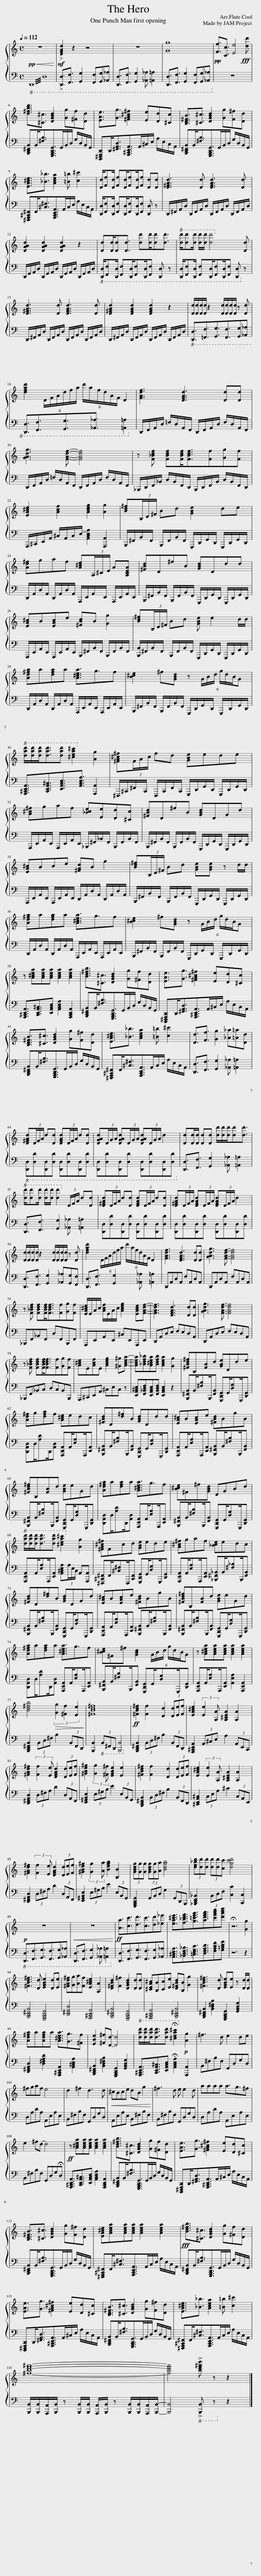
X:1
%%score { 1 | 2 }
L:1/8
Q:1/4=112
M:4/4
I:linebreak $
K:C
V:1 treble
V:2 bass
V:1
 z8 | [DFAd]2 z2 z4 | z8 | [Gg]8 |!pp! [Ff]3/2[Cc]3/2 [Ee]4!fff! [dd'] |$ %5
 [d^fbd']3/2[^C^c]3/2 [DGBd]2 [Gg][^Ff][Dd] | [EAe]3/2[Gg]3/2 [^FA^c^f]2 [Ee][Dd][^Cc] | [B,D^FB]3/2[^C^c]3/2 [DGBd]2 [Gg][F^f][Dd] |$ [EA^ce]3/2[_B_b]3/2 [Acea]2 [=B=b] [c^c']2 | [Dd]/[Ff][Dd]/ [Ff][Dd]/[Ff][Dd]/[Ff] [Dd][Dd] | %10
 [D^FAd]3 [Dd] [DFAd]3 [Dd] |$ [DGAd]2 [DGAd]2 [DGAd]2 z2 | [Dd][Dd]/[Dd][Dd]3/2 [dd'][dd']/[dd'][dd']3/2 |!8va(! [d'd'']/[d'd''][d'd'']/ [d'd'']/[d'd'']/ [d'd'']4!8va)! [Dd] |$ [D^FAd]3 [Dd] [DFAd]3 [Dd] | %15
 [D^FAd]2 [DFAd]2 [DFAd]2 z2 | [Dd]/[Dd]/[Dd]/[Dd]/ z2 [Dd]/[Dd]/[Dd]/[Dd]/ z [Dd] |$ [dfad']2 (6:4:6D/F/A/d/f/a/ (6:4:6d'/a/f/d/A/F/ D2 | [FAdf]3 [DFAd]3 [Dd][Dd] |$ [GAdg]3 [FAdf]- [FAdf]4 | %20
 z [F_Bdf] [FBdf][FBdf]<[FBdf][Ff][Gg][Ff] |$ [EA^ce]2 [Acf]2 [Aceg]2 [Ag]2 | [Bd^f](3B,/D/^F/ Bd [GBe]2 de |$ [Ad^f]gaf [A^ce](3A,/^C/E/ A[A,CEA] | [^FBd]D^fB [GBd]Ddd |$ %25
 [EA^c]B[EAc]e [^FBd]B [Gg]2 | [Bd^f](3B,/D/^F/ Bd [GBe] e2 d/d/ |$ [Ad^fa]a[dfa]a [A^cea]3/2g3/2f | [B^ce]2 ^f[GBd] z (6:4:6G/B/d/ g/d/B/G |$!8va(! [d'a'd'']/[d'a'd'']/[d'a'd'']<[d'a'd''][d'a'd''] [^c'e'a'^c'']2!8va)! [Ag]2 | %30
 [^FA^c^f](3F/A/c/ fd [GBe]ede |$ [A^c^f]gaf [_Bce][Ee][Dd][^Cc] | [^FBd]D^fB [GBd]DGd |$ [EA^c]Bce [^FAd]B g2 | [Bd^f](3B,/D/^F/ Bd [GBe][GBe] z d/d/ |$ %35
 [Ad^fa]a[dfa]a [A^cea]3/2g3/2f | [B^ce]2 ^f[GBd] z (6:4:6G/B/d/ g/d/B/G |$ z [A^cea][Acea][Acea] [Acea]2 [Acea]2 | [Bd^fb]3/2[^C^c]3/2 [DGBd]2 [Gg][^Ff][Dd] | [EAe]3/2[Gg]3/2 [^FA^c^f]2 [Ee][Dd][^Cc] |$ %40
 [B,D^FB]3/2[^C^c]3/2 [DGBd]2 [Gg][F^f][Dd] | [EA^ce]3/2[_B_b]3/2 [Acea]2 [=B=b] [c^c']2 | [Dd]3/2[Ff]3/2 [Gg]2 [_A_a][=A=a][Dd] |$ [D^FAd](3D/F/A/ d[Dd] [DFAd](3D/F/A/ d[Dd] | [DGAd](3D/G/A/ [DGAd](3D/G/A/ [DGAd](3D/G/A/ d2 | %45
 [Dd][Dd]/[Dd]/ [Dd][Dd] [dd']/[dd']/[dd']/[dd'][dd']3/2 |$!8va(! [d'd'']/[d'd''][d'd'']/ [d'd'']/[d'd'']/ [d'd'']2!8va)! (3D/F/A/ d[Dd] | [D^FAd](3D/F/A/ d[Dd] [DFAd](3D/F/A/ d[Dd] | [D^FAd](3D/F/A/ [DFAd](3D/F/A/ [DFAd](3D/F/A/ d2 |$ [Dd]/[Dd]/[Dd]/[Dd]/ z2 [Dd]/[Dd]/[Dd]/[Dd]/ z [Dd] | %50
 [dfad']2 (6:4:6D/F/A/d/f/a/ (6:4:6d'/a/f/d/A/F/ D2 | [FAdf]3 [DFAd]3 [Dd][Dd] | [GAdg]3 [FAdf]- [FAdf]4 |$ z [F_Bdf] [FBdf][FBdf]<[FBdf][Ff][Gg][Ff] | [EA^ce]/E/A/c/ [Acf]/E/A/c/ [Aceg]2 [EAce][FAdf]- | %55
 [FAdf]3 [DFAd]3 [Dd][Dd] | [GAdg]3 [FAdf]- [FAdf]4 |$ z [F_Bdf] [FBdf][FBdf]<[FBdf][Ff][Gg][Ff] | [A^ce]E[Acf]E [Aceg]2 [^G^g][Acea]- | [Acea][_Bdf_b][A^cea][Bdfb] [Acea]2 [Gg]2 | %60
 [^FBd^f]B,[FB]d [GBe]Dde |$ [Ad^f]g[dfa]f [A^ce]edc | [^FBd]D[d^f]B [GBd]Ddd | [EA^c]B[EAc]e [^FBd]BgB |$ [^FBd^f]B,[FB]d [GBe]eGd | %65
 [Ad^fa]a[dfa]a [A^cea]3/2g3/2f | [B^ce]^F^f[GBd] DGBd |$!8va(! [d'a'd'']/[d'a'd'']/[d'a'd'']<[d'a'd''][d'a'd''] [^c'e'a'^c'']2!8va)! [Ag]2 | [^FA^c^f]Fcd [GBe]ede | [A^c^f]gaf [_Bce]edc |$ %70
 [^FBd]D[d^f]B [GBd]DGd | [EA^c]B[EAc]e [^FBd]BgB | [^FBd^f]B,[FB]d [GBe]eGd |$ [Ad^fa]a[dfa]a [A^cea]3/2g3/2f | [B^ce]^F^f [GBd]2 (6:4:6G/B/d/ g/d/B/G | %75
 z [A^cea][Acea][Acea] [Acea]2 [Acea]2 |$ [Bd^fb]4!>(! (3[Gg]2 [^Ff]2 [Ee]2!>)! | [^FBd^f]8 |!ff! [^FBd^f]2 [Ff]2 [Dd]2 (3[Dd][Ee][Ff] | [EA^ce]2 (3:2:2[Ee]2 [A,A] [A,^CEA]2 [A,A]2 |$ %80
 [^FAd^f]2 (3:2:2[Ff]2 [Ee] [DFAd]2 (3[Dd][Ee][Ff] | [^GBe^g]2 (3:2:2[Gg]2 [^F^f] [EGBe]2 [Ee]2 | [^FBd^f]2 [Ff]2 [Dd]2 (3[Dd][Ee][Ff] | [EA^ce]2 (3:2:2[Ee]2 [A,A] [A,^CEA]2 [A,A]2 |$ [^FAd^f]2 (3:2:2[Ff]2 [Ee] [DFAd]2 (3[Dd][Ee][Ff] | %85
 [^GBe^g]2 (3:2:2[Gg]2 [Aa] [Begb]2 [B,B]2 | (3[GBdg][Gg][Gg] (3[GBdg][Gg][Aa] [Bdgb]4 | (3[df_bd'][dd'][dd'] (3[dd'][dd'][cc'] [dgc'd']4 |$!p! z8 | z8 | %90
!ff! [Aa]3/2[cc']3/2[dd']3/2[cc']3/2[dd'][_e_e'] | [ea^c'e']3/2[f_bd'f']3/2[g=c'e'g']3/2[ad'f'a']3/2[c'f'a'c''][d'g'b'd''] | !fermata!z6 [Gg]2 |$ [^FBd^f]3 [Dd] [EGBe]2 [Dd][Ee] | [^FAd^f][Gg][Aa][Ff] [EA^ce]2 [A,A]2 | %95
 [D^FBd]2 [F^f]2 [DGBd]2 [Dd][Dd] | [^CEA^c][B,B][Cc][Ee] [D^FBd][B,B] [Gg]2 | [^FBd^f]3 [Dd] [EGBe][Ee] z [Dd]/[Dd]/ |$ [Ad^fa]a[Adfa]a [A^cea]3/2[Gg]3/2[^Ff] | [EBe]2 [^F^f][Dd]- [Dd]4 | %100
!8va(! [d'a'd'']/[d'a'd'']/[d'a'd'']<[d'a'd''][d'a'd''] !fermata![^c'e'a'^c'']2!8va)!!p! [Ag]2 | ^f3 d e2 de |$ ^fgaf e4 | d2 ^f2 d3 d |!<(! ^cBce dB g2!<)! | %105
 ^f3 d e e2 d | aaaa a3/2g3/2^f |$ e2 ^fd- d4 |!ff! z [A^cea][Acea][Acea] [Acea]2 [Acea]2 | [Bd^fb]3/2[^C^c]3/2 [DGBd]2 [Gg][^Ff][Dd] | %110
 [EAe]3/2[Gg]3/2 [^FA^c^f]2 [Ee][Dd][^Cc] |$ [B,D^FB]3/2[^C^c]3/2 [DGBd]2 [Gg][F^f][Dd] | [EA^ce][Acea][Acea][Acea] [Acea]2 [Acea]2 |!fff! [Bd^fb]3/2[^C^c]3/2 [DGBd]2 [Gg][^Ff][Dd] |$ [EAe]3/2[Gg]3/2 [^FA^c^f]2 [Ee][Dd][^Cc] | %115
 [B,D^FB]3/2[^C^c]3/2 [DGBd]2 [Gg][F^f][Dd] | [EA^ce]3/2[_B_b]3/2 [Acea]2 [=B=b] [c^c']2 |$ [^fbd'^f']8- | [fbd'f']4 !>![bd'^f'b'] z z2 |] %119
V:2
!pp!!<(!!8vb(! !///-!D,,,4 D,,4!<)! |!mf! [D,,,D,,]3/2[F,,,F,,]3/2 [G,,,G,,]2 [F,,,F,,][G,,,G,,][_A,,,_A,,] | [D,,,D,,]3/2[F,,,F,,]3/2 [G,,,G,,]2 [_A,,,_A,,] [=A,,,=A,,]2 | [D,,,D,,]3/2[F,,,F,,]3/2 [G,,,G,,]2 [F,,,F,,][G,,,G,,][_A,,,_A,,]!8vb)! | z8 |$ %5
 [B,,,D,,^F,,B,,]B,,<[^F,B,][G,,,B,,,D,,G,,]>G,,B,,/D,/ G,/D,/B,,/G,,/ | [D,,,^F,,,A,,,D,,]D,,<[^F,,A,,D,][A,,,^C,,E,,A,,]>A,,^C,/E,/ A,/E,/C,/A,,/ | [B,,,D,,^F,,B,,]B,,<[^F,B,][G,,,B,,,D,,G,,]>G,,B,,/D,/ G,/D,/B,,/G,,/ |$ [^F,,,A,,,^C,,^F,,]F,,<[^C,^F,][A,,,C,,E,,A,,]>A,,C,/E,/ A,/E,/C,/A,,/ | [D,,D,]/[F,,F,][D,,D,]/ [F,,F,][D,,D,]/[F,,F,][D,,D,]/[F,,F,] [D,,D,] z | %10
 D,,/^F,,/A,,/D,/ D,,/F,,/A,,/D,/ D,,/F,,/A,,/D,/ D,,/F,,/A,,/D,/ |$ D,,/G,,/A,,/D,/ D,,/G,,/A,,/D,/ D,,/G,,/A,,/D,/ D,,/G,,/A,,/D,/ |!8vb(! [D,,,D,,]/[F,,,F,,][D,,,D,,]/ [F,,,F,,][D,,,D,,]/[F,,,F,,][D,,,D,,]/[F,,,F,,] [D,,,D,,] z | [D,,,D,,]/[F,,,F,,][D,,,D,,]/ [F,,,F,,][D,,,D,,]/[F,,,F,,][D,,,D,,]/[F,,,F,,] [D,,,D,,]!8vb)! z |$ D,,/^F,,/A,,/D,/ D,,/F,,/A,,/D,/ D,,/F,,/A,,/D,/ D,,/F,,/A,,/D,/ | %15
 D,,/^F,,/A,,/D,/ D,,/F,,/A,,/D,/ D,,/F,,/A,,/D,/ D,,/F,,/A,,/D,/ |!8vb(! [D,,,D,,]3/2[=F,,,F,,]3/2[G,,,G,,]3/2[F,,,F,,]3/2[G,,,G,,][_A,,,_A,,] |$ [D,,,D,,]3/2[F,,,F,,]3/2[G,,,G,,]3/2[_A,,,_A,,]3/2 [=A,,,=A,,]2!8vb)! | D,,/F,,/A,,/D,/ =F,/D,/A,,/F,,/ D,,/F,,/A,,/D,/ F,/D,/A,,/F,,/ |$ D,,/F,,/A,,/D,/ =F,/D,/A,,/F,,/ D,,/F,,/A,,/D,/ F,/D,/A,,/F,,/ | %20
 _B,,,/D,,/F,,/_B,,/ D,/B,,/F,,/D,,/ B,,,/D,,/F,,/B,,/ D,/B,,/F,,/D,,/ |$ A,,,/^C,,/E,,/A,,/ ^C,/A,,/C,/E,/- [A,,C,E,A,]2 [A,,,A,,]2 | B,,,/^F,,/B,,/F,,/ B,,,/F,,/B,,/F,,/ G,,,/D,,/G,,/D,,/ G,,,/D,,/G,,/D,,/ |$ D,,/A,,/D,/A,,/ D,,/A,,/D,/A,,/ A,,,/E,,/A,,/E,,/ A,,,/E,,/A,,/E,,/ | B,,,/^F,,/B,,/F,,/ B,,,/F,,/B,,/F,,/ G,,,/D,,/G,,/D,,/ G,,,/D,,/G,,/D,,/ |$ %25
 A,,,/E,,/A,,/E,,/ A,,,/E,,/A,,/E,,/ B,,,/^F,,/B,,/F,,/ B,,,/F,,/B,,/F,,/ | [B,,,B,,]/^F,,/B,,/F,,/ B,,,/F,,/B,,/F,,/ G,,,/D,,/G,,/D,,/ G,,,/D,,/G,,/D,,/ |$ D,,/A,,/D,/A,,/ D,,/A,,/D,/A,,/ A,,,/E,,/A,,/E,,/ A,,,/E,,/A,,/E,,/ | B,,,/^F,,/B,,/F,,/ B,,,/F,,/B,,/F,,/ G,,,/D,,/G,,/D,,/ G,,,/D,,/G,,/D,,/ |$ [A,,,^C,,E,,A,,]3/2[C,,E,,A,,^C,]3/2[E,,A,,C,E,]3/2[A,,C,E,A,]3/2 [A,,,A,,]2 | %30
 ^F,,,/^C,,/^F,,/C,,/ F,,,/C,,/F,,/C,,/ G,,,/D,,/G,,/D,,/ G,,,/D,,/G,,/D,,/ |$ A,,,/E,,/A,,/E,,/ A,,,/E,,/A,,/E,,/ _B,,,/^F,,/_B,,/F,,/ B,,,/F,,/B,,/F,,/ | B,,,/^F,,/B,,/F,,/ B,,,/F,,/B,,/F,,/ G,,,/D,,/G,,/D,,/ G,,,/D,,/G,,/D,,/ |$ A,,,/E,,/A,,/E,,/ A,,,/E,,/A,,/E,,/ D,,/A,,/D,/A,,/ D,,/A,,/D,/A,,/ | B,,,/^F,,/B,,/F,,/ B,,,/F,,/B,,/F,,/ G,,,/D,,/G,,/D,,/ G,,,/D,,/G,,/D,,/ |$ %35
 D,,/A,,/D,/A,,/ D,,/A,,/D,/A,,/ A,,,/E,,/A,,/E,,/ A,,,/E,,/A,,/E,,/ | B,,,/^F,,/B,,/F,,/ B,,,/F,,/B,,/F,,/ G,,,/D,,/G,,/D,,/ G,,,/D,,/G,,/D,,/ |$ [A,,,^C,,E,,A,,]3/2[C,,E,,A,,^C,]3/2[E,,A,,C,E,] [A,,C,E,A,]2 [A,,,C,,E,,A,,]2 | [B,,,D,,^F,,B,,]B,,<[^F,B,][G,,,B,,,D,,G,,]>G,,B,,/D,/ G,/D,/B,,/G,,/ | [D,,,^F,,,A,,,D,,]D,,<[^F,,A,,D,][A,,,^C,,E,,A,,]>A,,^C,/E,/ A,/E,/C,/A,,/ |$ %40
 [B,,,D,,^F,,B,,]B,,<[^F,B,][G,,,B,,,D,,G,,]>G,,B,,/D,/ G,/D,/B,,/G,,/ | [^F,,,A,,,^C,,^F,,]F,,<[^C,^F,][A,,,C,,E,,A,,]>A,,C,/E,/ A,/E,/C,/A,,/ | [D,,D,]3/2[F,,F,]3/2 [G,,G,]2 [_A,,_A,] [=A,,=A,]2 |$!8vb(! [D,,,D,,][D,,D,][D,,,D,,][D,,D,] [D,,,D,,][D,,D,][D,,,D,,][D,,D,] | [D,,,D,,][D,,D,][D,,,D,,][D,,D,] [D,,,D,,][D,,D,][D,,,D,,][D,,D,]!8vb)! | %45
 [D,,D,]3/2[F,,F,]3/2 [G,,G,]2 [_A,,_A,] [=A,,=A,]2 |$ [D,,D,]3/2[F,,F,]3/2 [G,,G,]2 [_A,,_A,] [=A,,=A,]2 | [D,,D,][D,D][D,,D,][D,D] [D,,D,][D,D][D,,D,][D,D] | [D,,D,][D,D][D,,D,][D,D] [D,,D,][D,D][D,,D,][D,D] |$ [D,,D,]3/2[F,,F,]3/2 [G,,G,]2 [_A,,_A,][G,,G,][F,,F,] | %50
 [D,,D,]3/2[F,,F,]3/2 [G,,G,]2 [_A,,_A,] [=A,,=A,]2 | D,,A,,D,A,, F,A,,D,A,, | D,,A,,D,A,, F,A,,D,A,, |$ _B,,,F,,_B,,F,, D,F,,B,,,F,, | A,,,E,,A,,E,, ^C,E,,A,,,E,, | %55
 D,,A,,D,E, F,E,D,A,, | D,,A,,D,E, F,E,D,A,, |$ _B,,,F,,_B,,C, D,C,B,,B,,, | A,,,^C,,E,,A,, ^C,E,C, z | [E,,A,,^C,E,][F,,_B,,D,F,][E,,A,,C,E,][F,,B,,D,F,] [E,,A,,C,E,]2 z2 | %60
 [B,,,^F,,B,,]B,,/[^F,B,]B,,,/[F,,B,,] [G,,,D,,G,,]G,,/[D,G,]G,,,/[D,,G,,] |$ [D,,A,,D,]D,/[A,D]D,,/[A,,D,] [A,,,E,,A,,]A,,/[E,A,]A,,,/[E,,A,,] | [B,,,^F,,B,,]B,,/[^F,B,]B,,,/[F,,B,,] [G,,,D,,G,,]G,,/[D,G,]G,,,/[D,,G,,] | [A,,,E,,A,,]A,,/[E,A,]A,,,/[E,,A,,] [B,,,^F,,B,,]B,,/[^F,B,]B,,,/[F,,B,,] |$ [B,,,^F,,B,,]B,,/[^F,B,]B,,,/[F,,B,,] [G,,,D,,G,,]G,,/[D,G,]G,,,/[D,,G,,] | %65
 [D,,A,,D,]D,/[A,D]D,,/[A,,D,] [A,,,E,,A,,]A,,/[E,A,]A,,,/[E,,A,,] | [B,,,^F,,B,,]B,,/[^F,B,]B,,,/[F,,B,,] [G,,,D,,G,,]G,,/[D,G,]G,,,/[D,,G,,] |$ [A,,,E,,A,,]A,,/[E,A,]A,,,/[E,,A,,] [A,,^C,E,A,](3A,/E,/C,/ A,,[A,,,A,,] | [^F,,,^C,,^F,,]F,,/[^C,^F,]F,,,/[C,,F,,] [G,,,D,,G,,]G,,/[D,G,]G,,,/[D,,G,,] | [A,,,E,,A,,]A,,/[E,A,]A,,,/[E,,A,,] [_B,,,^F,,_B,,]B,,/[^F,_B,]B,,,/[F,,B,,] |$ %70
 [B,,,^F,,B,,]B,,/[^F,B,]B,,,/[F,,B,,] [G,,,D,,G,,]G,,/[D,G,]G,,,/[D,,G,,] | [A,,,E,,A,,]A,,/[E,A,]A,,,/[E,,A,,] [B,,,^F,,B,,]B,,/[^F,B,]B,,,/[F,,B,,] | [B,,,^F,,B,,]B,,/[^F,B,]B,,,/[F,,B,,] [G,,,D,,G,,]G,,/[D,G,]G,,,/[D,,G,,] |$ [D,,A,,D,]D,/[A,D]D,,/[A,,D,] [A,,,E,,A,,]A,,/[E,A,]A,,,/[E,,A,,] | [B,,,^F,,B,,]B,,/[^F,B,]B,,,/[F,,B,,] [G,,,D,,G,,]G,,/[D,G,]G,,,/[D,,G,,] | %75
 [A,,,E,,A,,]A,,/[E,A,]A,,,/[E,,A,,] [A,,E,A,]2 [A,,,E,,A,,]2 |$ [B,,,D,,^F,,B,,]2 (3B,,D,^F, B,2 (3B,,F,,D,, | [B,,,B,,]2!8vb(! (3B,,,^F,,,D,,, [B,,,,B,,,]4!8vb)! | [B,,,D,,^F,,B,,]2 (3B,,D,^F, B,2 (3B,,F,,D,, | [A,,,^C,,E,,A,,]2 (3A,,^C,E, A,2 (3A,,E,,C,, |$ %80
 [D,,^F,,A,,D,]2 (3D,^F,A, D2 (3D,A,,F,, | [E,,^G,,B,,E,]2 (3E,^G,B, E2 (3E,B,,G,, | [B,,,D,,^F,,B,,]2 (3B,,D,^F, B,2 (3B,,F,,D,, | [^C,,E,,A,,^C,]2 (3C,E,A, ^C2 (3C,A,,E,, |$ [D,,^F,,A,,D,]2 (3D,^F,A, D2 (3D,A,,F,, | %85
 [E,,^G,,B,,E,]2 (3E,^G,B, E2 (3E,B,,G,, | [G,,,B,,,D,,G,,]2 (3G,,B,,D, G,2 (3G,,D,,B,,, | [_B,,,D,,F,,_B,,]2 (3B,,D,F, [C,C]2 [C,,C,]2 |$!8vb(! [D,,,D,,]3/2[F,,,F,,]3/2[G,,,G,,]3/2[F,,,F,,]3/2[G,,,G,,][_A,,,_A,,] |!<(! [D,,,D,,]3/2[F,,,F,,]3/2 [G,,,G,,]2 [_A,,,_A,,] [=A,,,=A,,]2!8vb)!!<)! | %90
 [D,,D,]3/2[F,,F,]3/2[G,,G,]3/2[F,,F,]3/2[G,,G,][_A,,_A,] | [A,,^C,E,A,]3/2[_B,,D,F,_B,]3/2[=C,E,G,C]3/2[D,F,A,D]3/2[F,A,CF][G,=B,DG] | z6 z2 |$ [B,,,D,,^F,,B,,]4 [G,,,B,,,D,,G,,]4 | [D,,^F,,A,,D,]4 [A,,,^C,,E,,A,,]4 | %95
 [B,,,D,,^F,,B,,]4 [G,,,B,,,D,,G,,]4 | [A,,,^C,,E,,A,,]4 [B,,,D,,^F,,B,,]4 | [B,,,D,,^F,,B,,]2 [B,,D,^F,B,]2 [G,,,B,,,D,,G,,]2 [G,,B,,D,G,]2 |$ [D,,^F,,A,,D,]2 [D,^F,A,D]2 [A,,,^C,,E,,A,,]2 [A,,^C,E,A,]2 | [B,,,D,,^F,,B,,]2 [B,,D,^F,B,]2 [G,,,B,,,D,,G,,]2 [G,,B,,D,G,]2 | %100
 [A,,,^C,,E,,A,,]3/2[C,,E,,A,,^C,]3/2[E,,A,,C,E,] !fermata![A,,C,E,A,]2 [A,,,A,,]2 | B,,^F,B,F, G,,D,G,D, |$ D,A,DA, A,,E,A,E, | B,,^F,B,F, G,,D,G,D, | A,,E,A,E, B,,^F,B,F, | %105
 B,,^F,B,F, G,,D,G,D, | D,A,DA, A,,E,A,E, |$ B,,^F,B,F, G,,D,G,!fermata!D, | [A,,,^C,,E,,A,,]3/2[C,,E,,A,,^C,]3/2[E,,A,,C,E,] [A,,C,E,A,]2 [A,,,C,,E,,A,,]2 | [B,,,D,,^F,,B,,]B,,<[^F,B,][G,,,B,,,D,,G,,]>G,,B,,/D,/ G,/D,/B,,/G,,/ | %110
 [D,,,^F,,,A,,,D,,]D,,<[^F,,A,,D,][A,,,^C,,E,,A,,]>A,,^C,/E,/ A,/E,/C,/A,,/ |$ [B,,,D,,^F,,B,,]B,,<[^F,B,][G,,,B,,,D,,G,,]>G,,B,,/D,/ G,/D,/B,,/G,,/ | [^F,,,A,,,^C,,^F,,]F,,<[^C,^F,][A,,,C,,E,,A,,]>A,,C,/E,/ A,/E,/C,/A,,/ | [B,,,D,,^F,,B,,]B,,<[^F,B,][G,,,B,,,D,,G,,]>G,,B,,/D,/ G,/D,/B,,/G,,/ |$ [D,,,^F,,,A,,,D,,]D,,<[^F,,A,,D,][A,,,^C,,E,,A,,]>A,,^C,/E,/ A,/E,/C,/A,,/ | %115
 [B,,,D,,^F,,B,,]B,,<[^F,B,][G,,,B,,,D,,G,,]>G,,B,,/D,/ G,/D,/B,,/G,,/ | [^F,,,A,,,^C,,^F,,]F,,<[^C,^F,][A,,,C,,E,,A,,]>A,,C,/E,/ A,/E,/C,/A,,/ |$ [B,,,B,,]/[B,,,B,,]/[A,,,A,,]/[B,,,B,,]/ z [B,,,B,,]/[B,,,B,,]/ [A,,,A,,]/[B,,,B,,]/ z [B,,,B,,]/[B,,,B,,]/[A,,,A,,]/[B,,,B,,]/- | [B,,,B,,]4!8vb(! !>![B,,,,B,,,] z!8vb)! z2 |] %119
